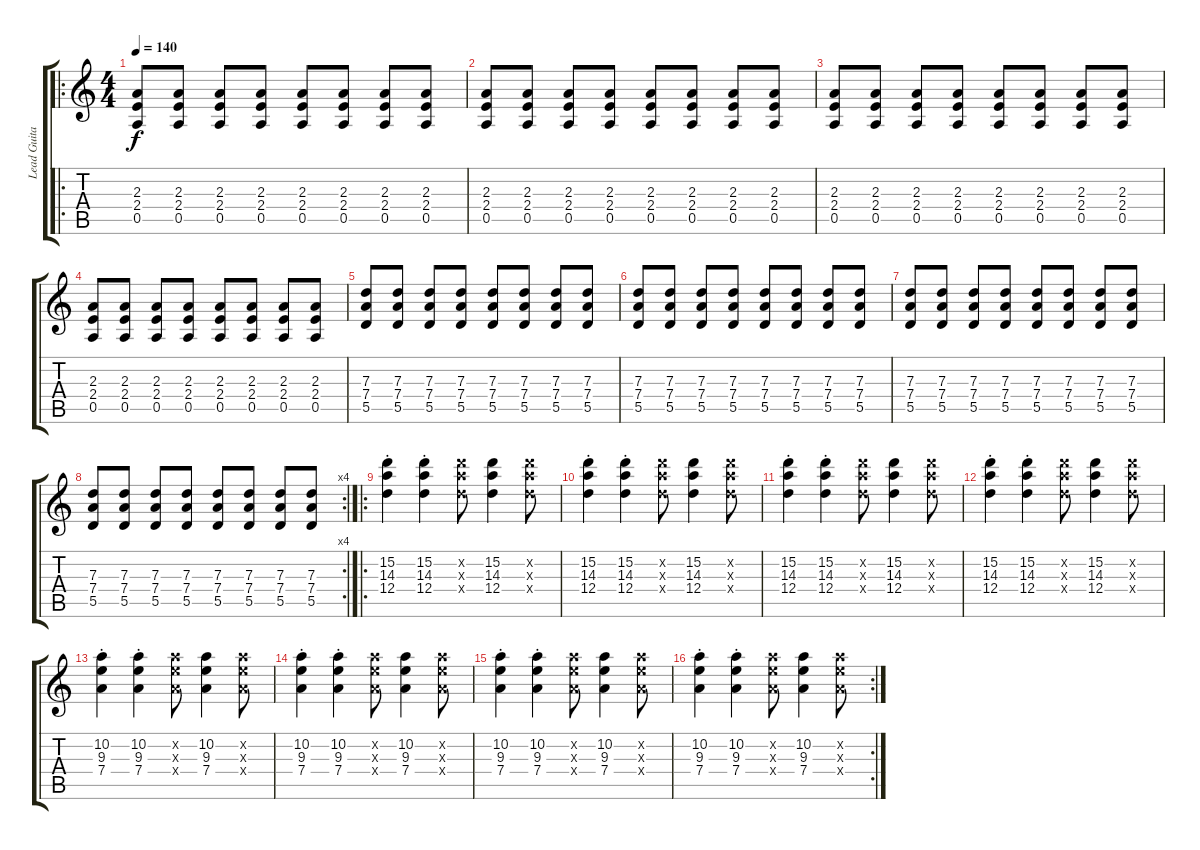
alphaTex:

\track ("Lead Guitar" "Lead Guita") {instrument overdrivenguitar}
\staff {score tabs}
\tuning (E4 B3 G3 D3 A2 E2) {hide}
\ro
\ts (4 4)
\tempo 140
\clef g2
\ks c
(2.3 2.4 0.5).8{dy f} (2.3 2.4 0.5).8 (2.3 2.4 0.5).8 (2.3 2.4 0.5).8 (2.3 2.4 0.5).8 (2.3 2.4 0.5).8 (2.3 2.4 0.5).8 (2.3 2.4 0.5).8 |
(2.3 2.4 0.5).8 (2.3 2.4 0.5).8 (2.3 2.4 0.5).8 (2.3 2.4 0.5).8 (2.3 2.4 0.5).8 (2.3 2.4 0.5).8 (2.3 2.4 0.5).8 (2.3 2.4 0.5).8 |
(2.3 2.4 0.5).8 (2.3 2.4 0.5).8 (2.3 2.4 0.5).8 (2.3 2.4 0.5).8 (2.3 2.4 0.5).8 (2.3 2.4 0.5).8 (2.3 2.4 0.5).8 (2.3 2.4 0.5).8 |
(2.3 2.4 0.5).8 (2.3 2.4 0.5).8 (2.3 2.4 0.5).8 (2.3 2.4 0.5).8 (2.3 2.4 0.5).8 (2.3 2.4 0.5).8 (2.3 2.4 0.5).8 (2.3 2.4 0.5).8 |
(7.3 7.4 5.5).8 (7.3 7.4 5.5).8 (7.3 7.4 5.5).8 (7.3 7.4 5.5).8 (7.3 7.4 5.5).8 (7.3 7.4 5.5).8 (7.3 7.4 5.5).8 (7.3 7.4 5.5).8 |
(7.3 7.4 5.5).8 (7.3 7.4 5.5).8 (7.3 7.4 5.5).8 (7.3 7.4 5.5).8 (7.3 7.4 5.5).8 (7.3 7.4 5.5).8 (7.3 7.4 5.5).8 (7.3 7.4 5.5).8 |
(7.3 7.4 5.5).8 (7.3 7.4 5.5).8 (7.3 7.4 5.5).8 (7.3 7.4 5.5).8 (7.3 7.4 5.5).8 (7.3 7.4 5.5).8 (7.3 7.4 5.5).8 (7.3 7.4 5.5).8 |
\rc 4
(7.3 7.4 5.5).8 (7.3 7.4 5.5).8 (7.3 7.4 5.5).8 (7.3 7.4 5.5).8 (7.3 7.4 5.5).8 (7.3 7.4 5.5).8 (7.3 7.4 5.5).8 (7.3 7.4 5.5).8 |
\ro
(15.2{st} 14.3{st} 12.4{st}).4 (15.2{st} 14.3{st} 12.4{st}).4 (15.2{x} 14.3{x} 12.4{x}).8 (15.2 14.3 12.4).4 (15.2{x} 14.3{x} 12.4{x}).8 |
(15.2{st} 14.3{st} 12.4{st}).4 (15.2{st} 14.3{st} 12.4{st}).4 (15.2{x} 14.3{x} 12.4{x}).8 (15.2 14.3 12.4).4 (15.2{x} 14.3{x} 12.4{x}).8 |
(15.2{st} 14.3{st} 12.4{st}).4 (15.2{st} 14.3{st} 12.4{st}).4 (15.2{x} 14.3{x} 12.4{x}).8 (15.2 14.3 12.4).4 (15.2{x} 14.3{x} 12.4{x}).8 |
(15.2{st} 14.3{st} 12.4{st}).4 (15.2{st} 14.3{st} 12.4{st}).4 (15.2{x} 14.3{x} 12.4{x}).8 (15.2 14.3 12.4).4 (15.2{x} 14.3{x} 12.4{x}).8 |
(10.2{st} 9.3{st} 7.4{st}).4 (10.2{st} 9.3{st} 7.4{st}).4 (10.2{x} 9.3{x} 7.4{x}).8 (10.2 9.3 7.4).4 (10.2{x} 9.3{x} 7.4{x}).8 |
(10.2{st} 9.3{st} 7.4{st}).4 (10.2{st} 9.3{st} 7.4{st}).4 (10.2{x} 9.3{x} 7.4{x}).8 (10.2 9.3 7.4).4 (10.2{x} 9.3{x} 7.4{x}).8 |
(10.2{st} 9.3{st} 7.4{st}).4 (10.2{st} 9.3{st} 7.4{st}).4 (10.2{x} 9.3{x} 7.4{x}).8 (10.2 9.3 7.4).4 (10.2{x} 9.3{x} 7.4{x}).8 |
\rc 2
(10.2{st} 9.3{st} 7.4{st}).4 (10.2{st} 9.3{st} 7.4{st}).4 (10.2{x} 9.3{x} 7.4{x}).8 (10.2 9.3 7.4).4 (10.2{x} 9.3{x} 7.4{x}).8
